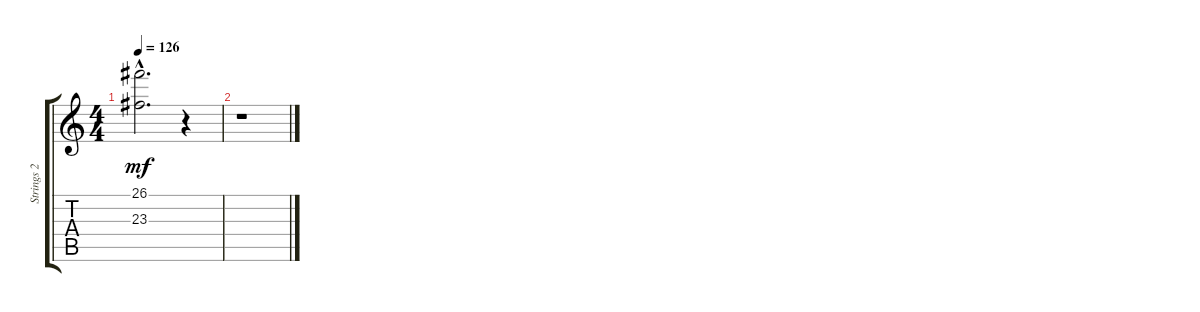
\track ("Strings 2" "Strings 2") {instrument stringensemble2}
\staff {score tabs}
\tuning (E4 B3 G3 D3 A2 E2) {hide}
\ts (4 4)
\tempo 126
\clef g2
\ks c
(26.1{hac} 23.3{hac}).2{d dy mf} r.4 |
r.1
